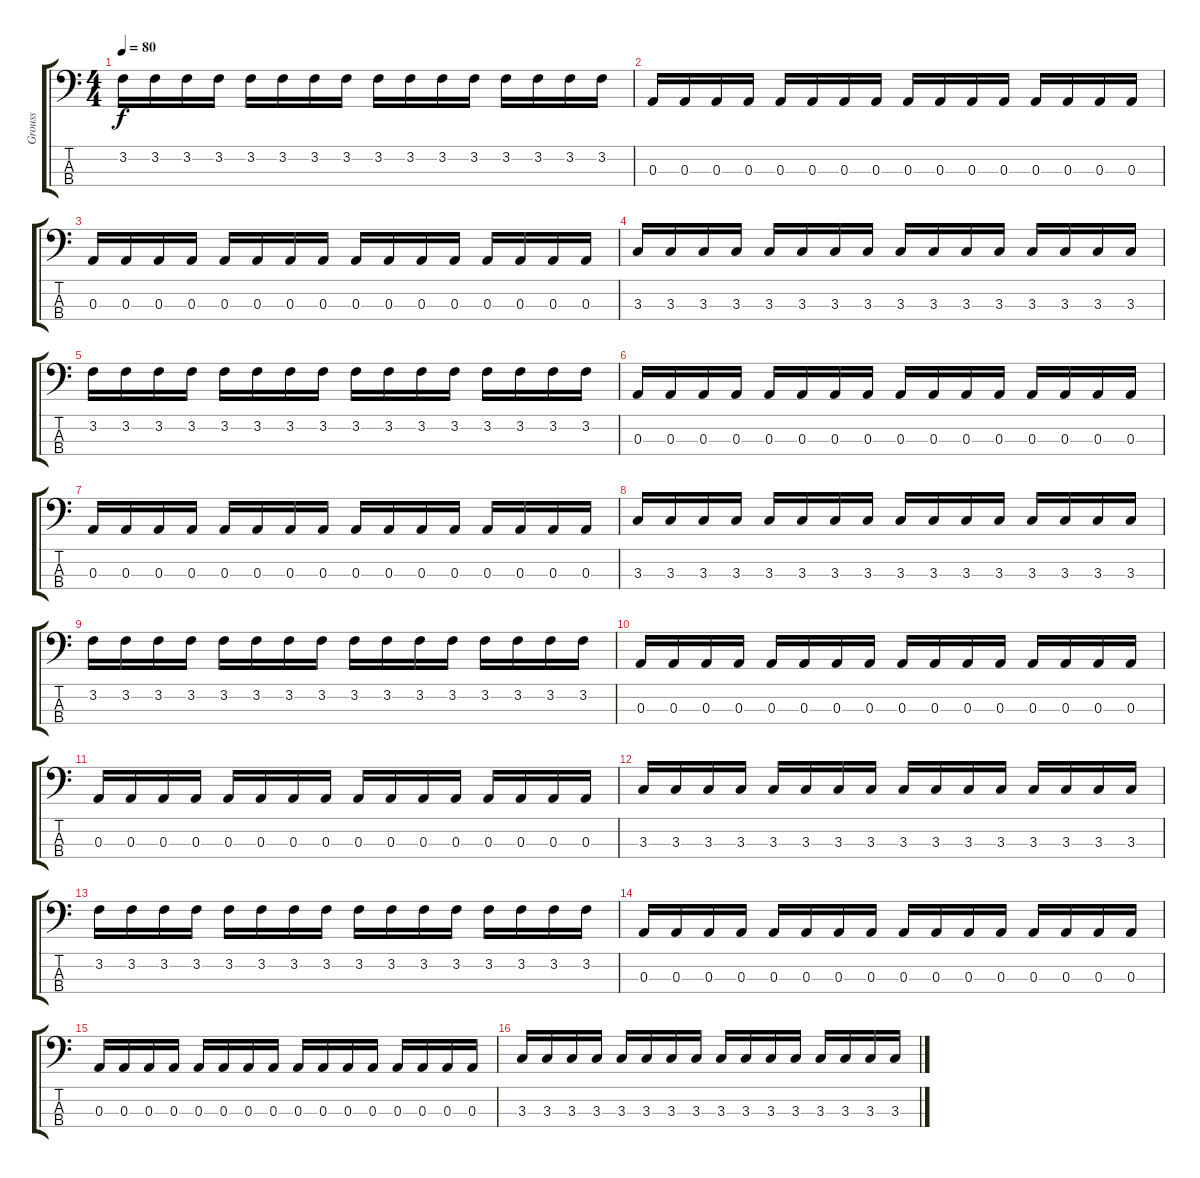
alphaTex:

\track ("Grouss" "Grouss") {instrument electricbassfinger}
\staff {score tabs}
\tuning (G2 D2 A1 E1) {hide}
\ts (4 4)
\tempo 80
\clef f4
\ks c
3.2.16{dy f} 3.2.16 3.2.16 3.2.16 3.2.16 3.2.16 3.2.16 3.2.16 3.2.16 3.2.16 3.2.16 3.2.16 3.2.16 3.2.16 3.2.16 3.2.16 |
0.3.16 0.3.16 0.3.16 0.3.16 0.3.16 0.3.16 0.3.16 0.3.16 0.3.16 0.3.16 0.3.16 0.3.16 0.3.16 0.3.16 0.3.16 0.3.16 |
0.3.16 0.3.16 0.3.16 0.3.16 0.3.16 0.3.16 0.3.16 0.3.16 0.3.16 0.3.16 0.3.16 0.3.16 0.3.16 0.3.16 0.3.16 0.3.16 |
3.3.16 3.3.16 3.3.16 3.3.16 3.3.16 3.3.16 3.3.16 3.3.16 3.3.16 3.3.16 3.3.16 3.3.16 3.3.16 3.3.16 3.3.16 3.3.16 |
3.2.16 3.2.16 3.2.16 3.2.16 3.2.16 3.2.16 3.2.16 3.2.16 3.2.16 3.2.16 3.2.16 3.2.16 3.2.16 3.2.16 3.2.16 3.2.16 |
0.3.16 0.3.16 0.3.16 0.3.16 0.3.16 0.3.16 0.3.16 0.3.16 0.3.16 0.3.16 0.3.16 0.3.16 0.3.16 0.3.16 0.3.16 0.3.16 |
0.3.16 0.3.16 0.3.16 0.3.16 0.3.16 0.3.16 0.3.16 0.3.16 0.3.16 0.3.16 0.3.16 0.3.16 0.3.16 0.3.16 0.3.16 0.3.16 |
3.3.16 3.3.16 3.3.16 3.3.16 3.3.16 3.3.16 3.3.16 3.3.16 3.3.16 3.3.16 3.3.16 3.3.16 3.3.16 3.3.16 3.3.16 3.3.16 |
3.2.16 3.2.16 3.2.16 3.2.16 3.2.16 3.2.16 3.2.16 3.2.16 3.2.16 3.2.16 3.2.16 3.2.16 3.2.16 3.2.16 3.2.16 3.2.16 |
0.3.16 0.3.16 0.3.16 0.3.16 0.3.16 0.3.16 0.3.16 0.3.16 0.3.16 0.3.16 0.3.16 0.3.16 0.3.16 0.3.16 0.3.16 0.3.16 |
0.3.16 0.3.16 0.3.16 0.3.16 0.3.16 0.3.16 0.3.16 0.3.16 0.3.16 0.3.16 0.3.16 0.3.16 0.3.16 0.3.16 0.3.16 0.3.16 |
3.3.16 3.3.16 3.3.16 3.3.16 3.3.16 3.3.16 3.3.16 3.3.16 3.3.16 3.3.16 3.3.16 3.3.16 3.3.16 3.3.16 3.3.16 3.3.16 |
3.2.16 3.2.16 3.2.16 3.2.16 3.2.16 3.2.16 3.2.16 3.2.16 3.2.16 3.2.16 3.2.16 3.2.16 3.2.16 3.2.16 3.2.16 3.2.16 |
0.3.16 0.3.16 0.3.16 0.3.16 0.3.16 0.3.16 0.3.16 0.3.16 0.3.16 0.3.16 0.3.16 0.3.16 0.3.16 0.3.16 0.3.16 0.3.16 |
0.3.16 0.3.16 0.3.16 0.3.16 0.3.16 0.3.16 0.3.16 0.3.16 0.3.16 0.3.16 0.3.16 0.3.16 0.3.16 0.3.16 0.3.16 0.3.16 |
3.3.16 3.3.16 3.3.16 3.3.16 3.3.16 3.3.16 3.3.16 3.3.16 3.3.16 3.3.16 3.3.16 3.3.16 3.3.16 3.3.16 3.3.16 3.3.16
